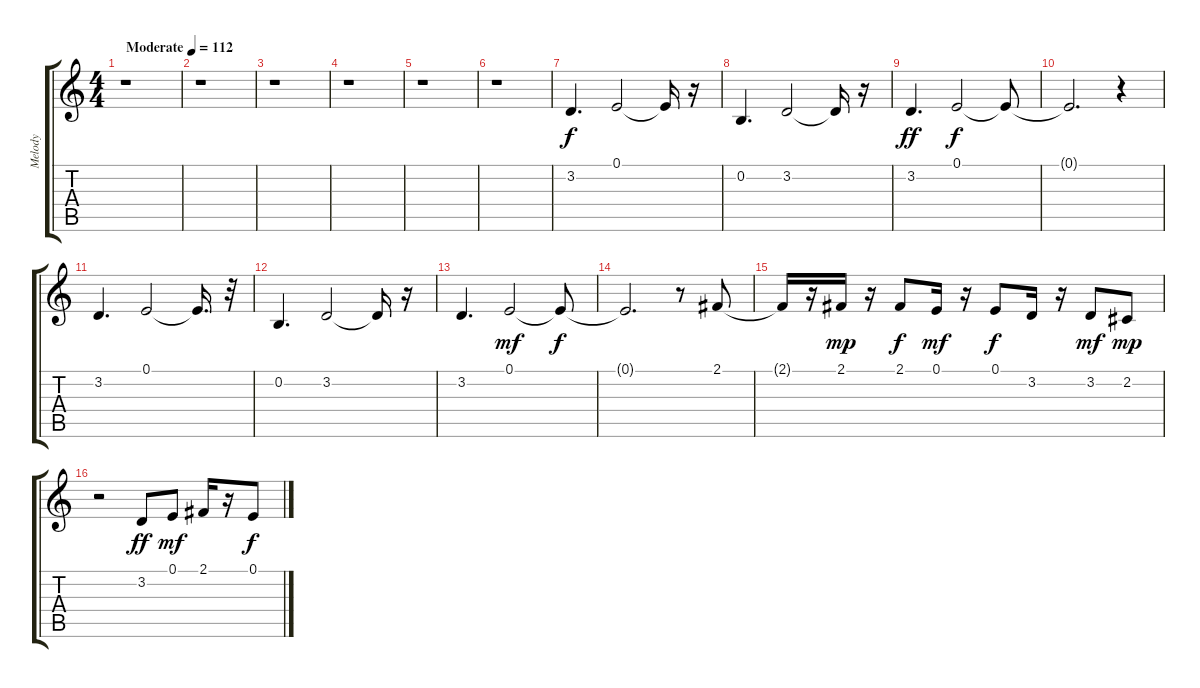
\track ("Melody" "Melody") {instrument lead4chiff}
\staff {score tabs}
\tuning (E4 B3 G3 D3 A2 E2) {hide}
\ts (4 4)
\tempo (112 "Moderate")
\clef g2
\ks c
r.1{dy f instrument lead4chiff} |
r.1 |
r.1 |
r.1 |
r.1 |
r.1 |
3.2.4{d} 0.1.2 0.1{t}.16 r.16 |
0.2.4{d} 3.2.2 3.2{t}.16 r.16 |
3.2.4{d dy ff} 0.1.2{dy f} 0.1{t}.8 |
0.1{t}.2{d} r.4 |
3.2.4{d} 0.1.2 0.1{t}.16{d} r.32 |
0.2.4{d} 3.2.2 3.2{t}.16 r.16 |
3.2.4{d} 0.1.2{dy mf} 0.1{t}.8{dy f} |
0.1{t}.2{d} r.8 2.1.8 |
2.1{t}.16 r.16 2.1.16{dy mp} r.16 2.1.8{dy f} 0.1.16{dy mf} r.16 0.1.8{dy f} 3.2.16 r.16 3.2.8{dy mf} 2.2.8{dy mp} |
r.2 3.2.8{dy ff} 0.1.8{dy mf} 2.1.16 r.16 0.1.8{dy f}
